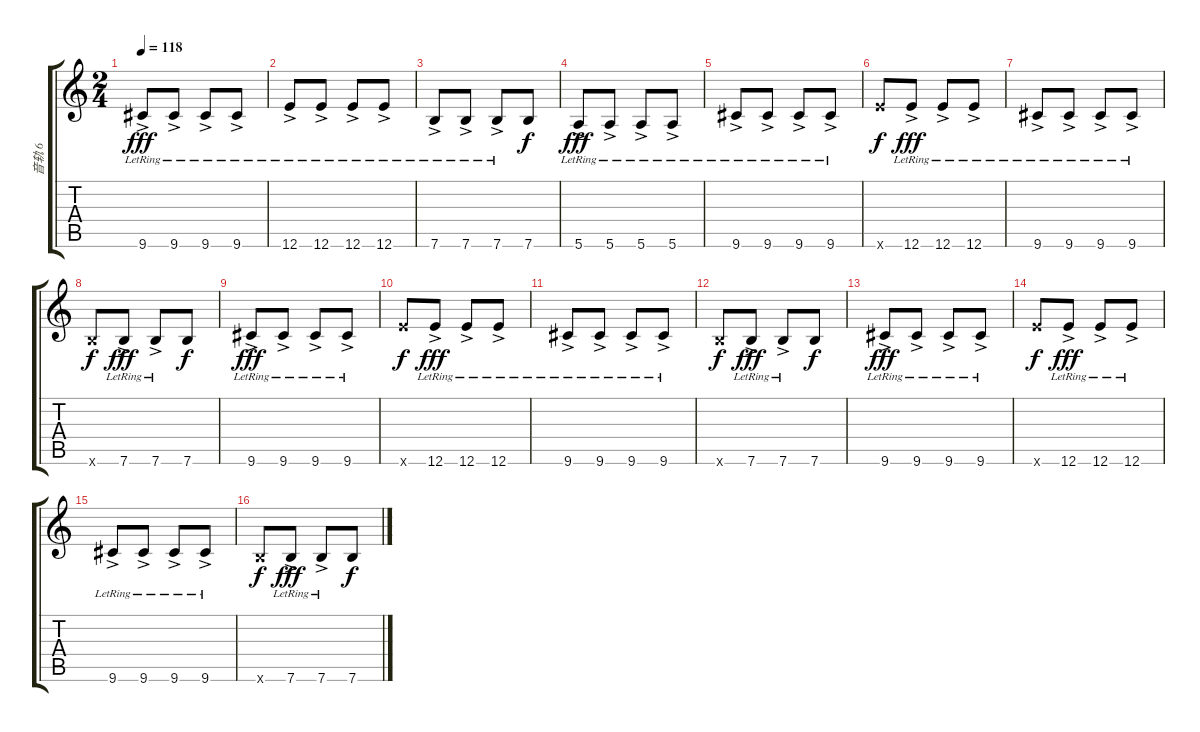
\track ("音轨 6" "音轨 6") {instrument electricbassfinger}
\staff {score tabs}
\tuning (E4 B3 G3 D3 A2 E2) {hide}
\ts (2 4)
\tempo 118
\clef g2
\ks c
9.6{ac lr}.8{dy fff} 9.6{ac lr}.8 9.6{ac lr}.8 9.6{ac lr}.8 |
12.6{ac lr}.8 12.6{ac lr}.8 12.6{ac lr}.8 12.6{ac lr}.8 |
7.6{ac lr}.8 7.6{ac lr}.8 7.6{ac lr}.8 7.6.8{dy f} |
5.6{ac lr}.8{dy fff} 5.6{ac lr}.8 5.6{ac lr}.8 5.6{ac lr}.8 |
9.6{ac lr}.8 9.6{ac lr}.8 9.6{ac lr}.8 9.6{ac lr}.8 |
12.6{x}.8{dy f} 12.6{ac lr}.8{dy fff} 12.6{ac lr}.8 12.6{ac lr}.8 |
9.6{ac lr}.8 9.6{ac lr}.8 9.6{ac lr}.8 9.6{ac lr}.8 |
7.6{x}.8{dy f} 7.6{ac lr}.8{dy fff} 7.6{ac lr}.8 7.6.8{dy f} |
9.6{ac lr}.8{dy fff} 9.6{ac lr}.8 9.6{ac lr}.8 9.6{ac lr}.8 |
12.6{x}.8{dy f} 12.6{ac lr}.8{dy fff} 12.6{ac lr}.8 12.6{ac lr}.8 |
9.6{ac lr}.8 9.6{ac lr}.8 9.6{ac lr}.8 9.6{ac lr}.8 |
7.6{x}.8{dy f} 7.6{ac lr}.8{dy fff} 7.6{ac lr}.8 7.6.8{dy f} |
9.6{ac lr}.8{dy fff} 9.6{ac lr}.8 9.6{ac lr}.8 9.6{ac lr}.8 |
12.6{x}.8{dy f} 12.6{ac lr}.8{dy fff} 12.6{ac lr}.8 12.6{ac lr}.8 |
9.6{ac lr}.8 9.6{ac lr}.8 9.6{ac lr}.8 9.6{ac lr}.8 |
7.6{x}.8{dy f} 7.6{ac lr}.8{dy fff} 7.6{ac lr}.8 7.6.8{dy f}
